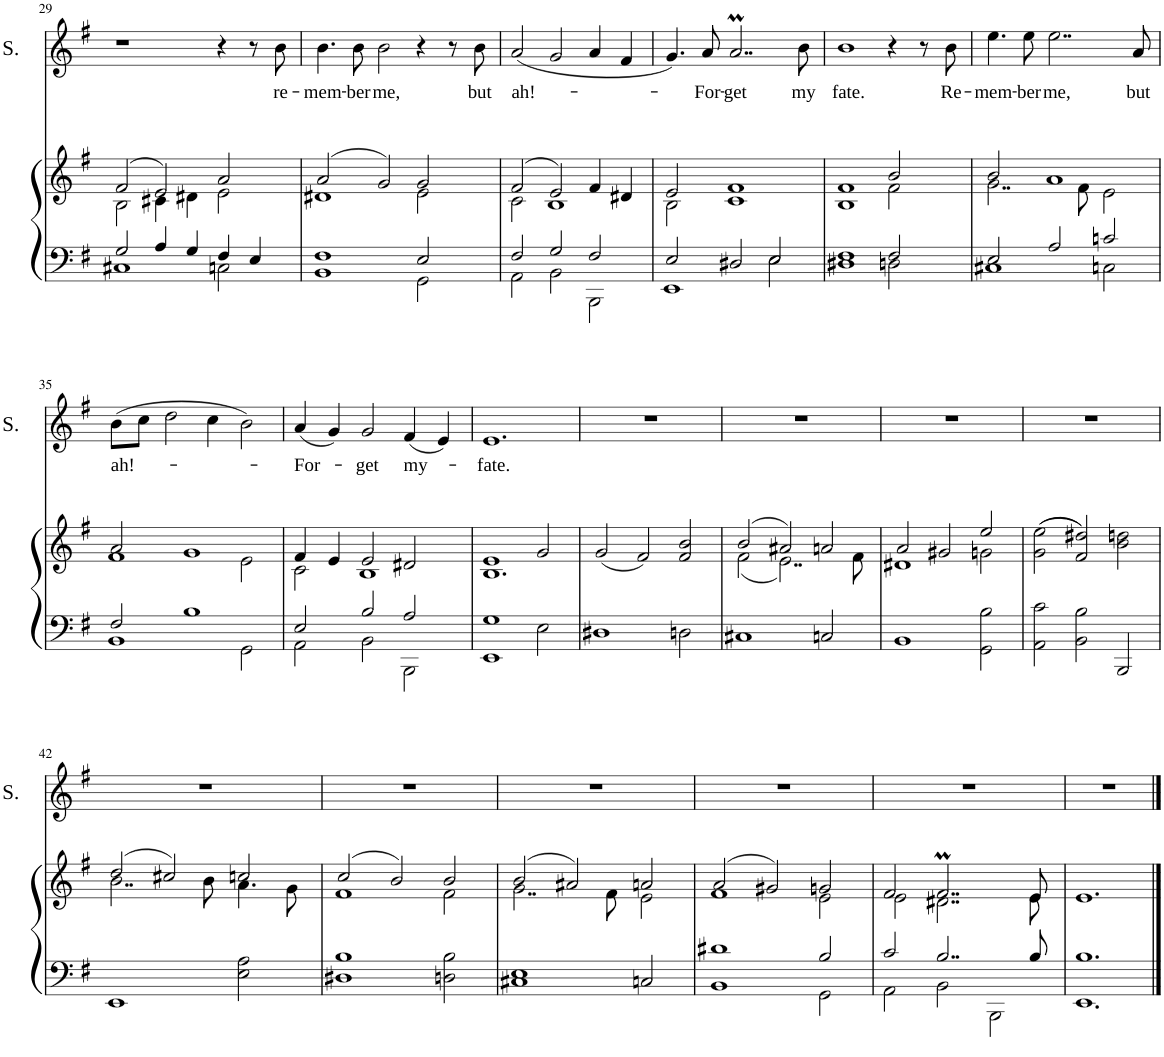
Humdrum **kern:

**kern	**kern	**kern	**text
*part2	*part2	*part1	*part1
*staff3	*staff2	*staff1	*staff1
*I"Piano	*	*I"Soprano	*
*I'Pno	*	*I'S.	*
!!LO:PB:g=z
*clefF4	*clefG2	*clefG2	*
*k[f#]	*k[f#]	*k[f#]	*
*M3/2	*M3/2	*M3/2	*
=29	=29	=29	=29
*^	*^	*	*
2G/	1C#X	(2f#/	2B\	1r	.
4A/	.	2e/)	4c#X\	.	.
4G/	.	.	4d#X\	.	.
4F#/	2Cn\	2a/	2e\	4r	.
4E/	.	.	.	8r	.
!	!	!	!	!	!LO:LY:b
.	.	.	.	8b\	re-
=30	=30	=30	=30	=30	=30
!	!	!	!	!	!LO:LY:b
1F#	1BB	(2a/	1d#X	4.b\	mem-
!	!	!	!	!	!LO:LY:b
.	.	.	.	8b\	ber
!	!	!	!	!	!LO:LY:b
.	.	2g/)	.	2b\	me,
2E/	2GG\	2g/	2e\	4r	.
.	.	.	.	8r	.
!	!	!	!	!	!LO:LY:b
.	.	.	.	8b\	but
=31	=31	=31	=31	=31	=31
!	!	!	!	!	!LO:LY:b
2F#/	2AA\	(2f#/	2c\	(2a/	ah!-
2G/	2BB\	2e/)	1B	2g/	.
2F#/	2BBB\	4f#/	.	4a/	.
.	.	4d#X/	.	4f#/	.
=32	=32	=32	=32	=32	=32
2E/	1EE	2e/	2B\	4.g/)	.
!	!	!	!	!	!LO:LY:b
.	.	.	.	8a/	For-
!	!	!	!	!	!LO:LY:b
2D#X/	.	1f#	1c	2..aM/	get
2E/	2E\	.	.	.	.
!	!	!	!	!	!LO:LY:b
.	.	.	.	8b\	my
=33	=33	=33	=33	=33	=33
!	!	!	!	!	!LO:LY:b
1F#	1D#X	1f#	1B	1b	fate.
2F#/	2Dn\	2b/	2f#\	4r	.
.	.	.	.	8r	.
!	!	!	!	!	!LO:LY:b
.	.	.	.	8b\	Re-
=34	=34	=34	=34	=34	=34
!	!	!	!	!	!LO:LY:b
2E/	1C#X	2b/	2..g\	4.ee\	mem-
!	!	!	!	!	!LO:LY:b
.	.	.	.	8ee\	ber
!	!	!	!	!	!LO:LY:b
2A/	.	1a	.	2..ee\	me,
.	.	.	8f#\	.	.
2cn/	2Cn\	.	2e\	.	.
!	!	!	!	!	!LO:LY:b
.	.	.	.	8a/	but
!!LO:LB:g=z
=35	=35	=35	=35	=35	=35
!	!	!	!	!	!LO:LY:b
2F#/	1BB	2a/	1f#	(8b\L	ah!-
.	.	.	.	8cc\J	.
.	.	.	.	2dd\	.
1B	.	1g	.	.	.
.	.	.	.	4cc\	.
.	2GG\	.	2e\	2b\)	.
=36	=36	=36	=36	=36	=36
!	!	!	!	!	!LO:LY:b
2E/	2AA\	4f#/	2c\	(4a/	For-
.	.	4e/	.	4g/)	.
!	!	!	!	!	!LO:LY:b
2B/	2BB\	2e/	1B	2g/	get
!	!	!	!	!	!LO:LY:b
2A/	2BBB\	2d#X/	.	(4f#/	my-
.	.	.	.	4e/)	.
*v	*v	*	*	*	*
=37	=37	=37	=37	=37
!	!	!	!	!LO:LY:b
1EE 1G	1e	1.B	1.e	fate.
2E\	2g/	.	.	.
*	*v	*v	*	*
=38	=38	=38	=38
1D#X	(2g/	1.r	.
.	2f#/)	.	.
2Dn\	2f#/ 2b/	.	.
=39	=39	=39	=39
*	*^	*	*
1C#X	(2b/	(2f#\	1.r	.
.	2a#X/)	2..e\)	.	.
2Cn/	2an/	.	.	.
.	.	8f#\	.	.
=40	=40	=40	=40	=40
1BB	2a/	1d#X	1.r	.
.	2g#X/	.	.	.
2GG\ 2B\	2ee/	2gn\	.	.
*	*v	*v	*	*
=41	=41	=41	=41
2AA\ 2c\	((2g\ 2ee\	1.r	.
2BB\ 2B\	2f#/ 2dd#X/))	.	.
2BBB/	2b\ 2ddn\	.	.
!!LO:LB:g=z
=42	=42	=42	=42
*	*^	*	*
1EE	(2dd/	2..b\	1.r	.
.	2cc#X/)	.	.	.
.	.	8b\	.	.
2E\ 2A\	2ccn/	4.a\	.	.
.	.	8g\	.	.
=43	=43	=43	=43	=43
1D#X 1B	(2cc/	1f#	1.r	.
.	2b/)	.	.	.
2Dn\ 2B\	2b/	2f#\	.	.
=44	=44	=44	=44	=44
1C#X 1E	(2b/	2..g\	1.r	.
.	2a#X/)	.	.	.
.	.	8f#\	.	.
2Cn/	2an/	2e\	.	.
=45	=45	=45	=45	=45
*^	*	*	*	*
1d#X	1BB	(2a/	1f#	1.r	.
.	.	2g#X/)	.	.	.
2B/	2GG\	2gn/	2e\	.	.
=46	=46	=46	=46	=46	=46
2c/	2AA\	2f#/	2e\	1.r	.
2..B/	2BB\	2..f#m/	2..d#X\	.	.
.	2BBB\	.	.	.	.
8B/	.	8e/	8e\	.	.
*	*	*v	*v	*	*
=47	=47	=47	=47	=47
1.B	1.EE	1.e	1.r	.
*v	*v	*	*	*
==	==	==	==
*-	*-	*-	*-
